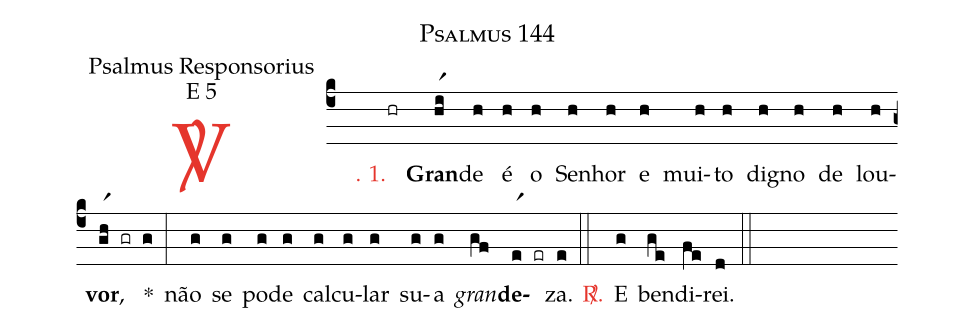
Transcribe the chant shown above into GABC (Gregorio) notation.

name: Psalmus 144;
office-part: Psalmus Responsorius;
mode: E 5;
%%
(c4)

<c><sp>V/</sp>. 1.</c>() (hr)<b>Gran</b>(hr1i)de(h) é(h) o(h) Se(h)nhor(h) e(h) mui(h)to(h) dig(h)no(h) de(h) lou(h)<b>vor</b>,(gr1h gr g) *(:) não(g) se(g) po(g)de(g) cal(g)cu(g)lar(g) su(g)a(g) <i>gran</i>(gf)<b>de</b>(er1 er)za.(e)

(::)

<nlba><c><sp>R/</sp>.</c>() E</nlba>(g) ben(ge)di(fe)rei.(d)

(::)
